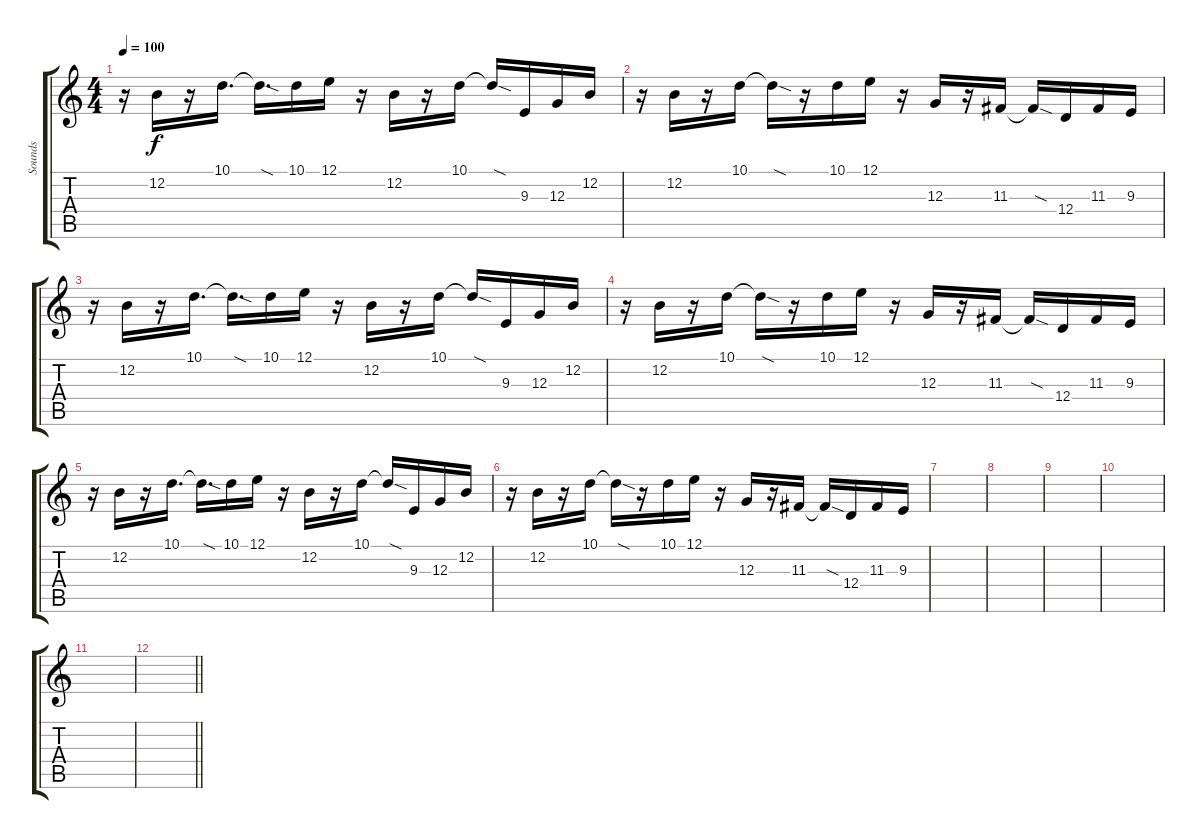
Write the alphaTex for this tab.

\track ("Sounds" "Sounds") {instrument lead2sawtooth}
\staff {score tabs}
\tuning (E4 B3 G3 D3 A2 D2) {hide}
\ts (4 4)
\tempo 100
\clef g2
\ks c
r.16{dy f} 12.2.16 r.16 10.1.16{d} 10.1{sod t}.16{d} 10.1.16 12.1.16 r.16 12.2.16 r.16 10.1.16 10.1{sod t}.16 9.3.16 12.3.16 12.2.16 |
r.16 12.2.16 r.16 10.1.16 10.1{sod t}.16 r.16 10.1.16 12.1.16 r.16 12.3.16 r.16 11.3.16 11.3{sod t}.16 12.4.16 11.3.16 9.3.16 |
r.16 12.2.16 r.16 10.1.16{d} 10.1{sod t}.16{d} 10.1.16 12.1.16 r.16 12.2.16 r.16 10.1.16 10.1{sod t}.16 9.3.16 12.3.16 12.2.16 |
r.16 12.2.16 r.16 10.1.16 10.1{sod t}.16 r.16 10.1.16 12.1.16 r.16 12.3.16 r.16 11.3.16 11.3{sod t}.16 12.4.16 11.3.16 9.3.16 |
r.16 12.2.16 r.16 10.1.16{d} 10.1{sod t}.16{d} 10.1.16 12.1.16 r.16 12.2.16 r.16 10.1.16 10.1{sod t}.16 9.3.16 12.3.16 12.2.16 |
r.16 12.2.16 r.16 10.1.16 10.1{sod t}.16 r.16 10.1.16 12.1.16 r.16 12.3.16 r.16 11.3.16 11.3{sod t}.16 12.4.16 11.3.16 9.3.16 |
|
|
|
|
|
\barLineRight lightlight
